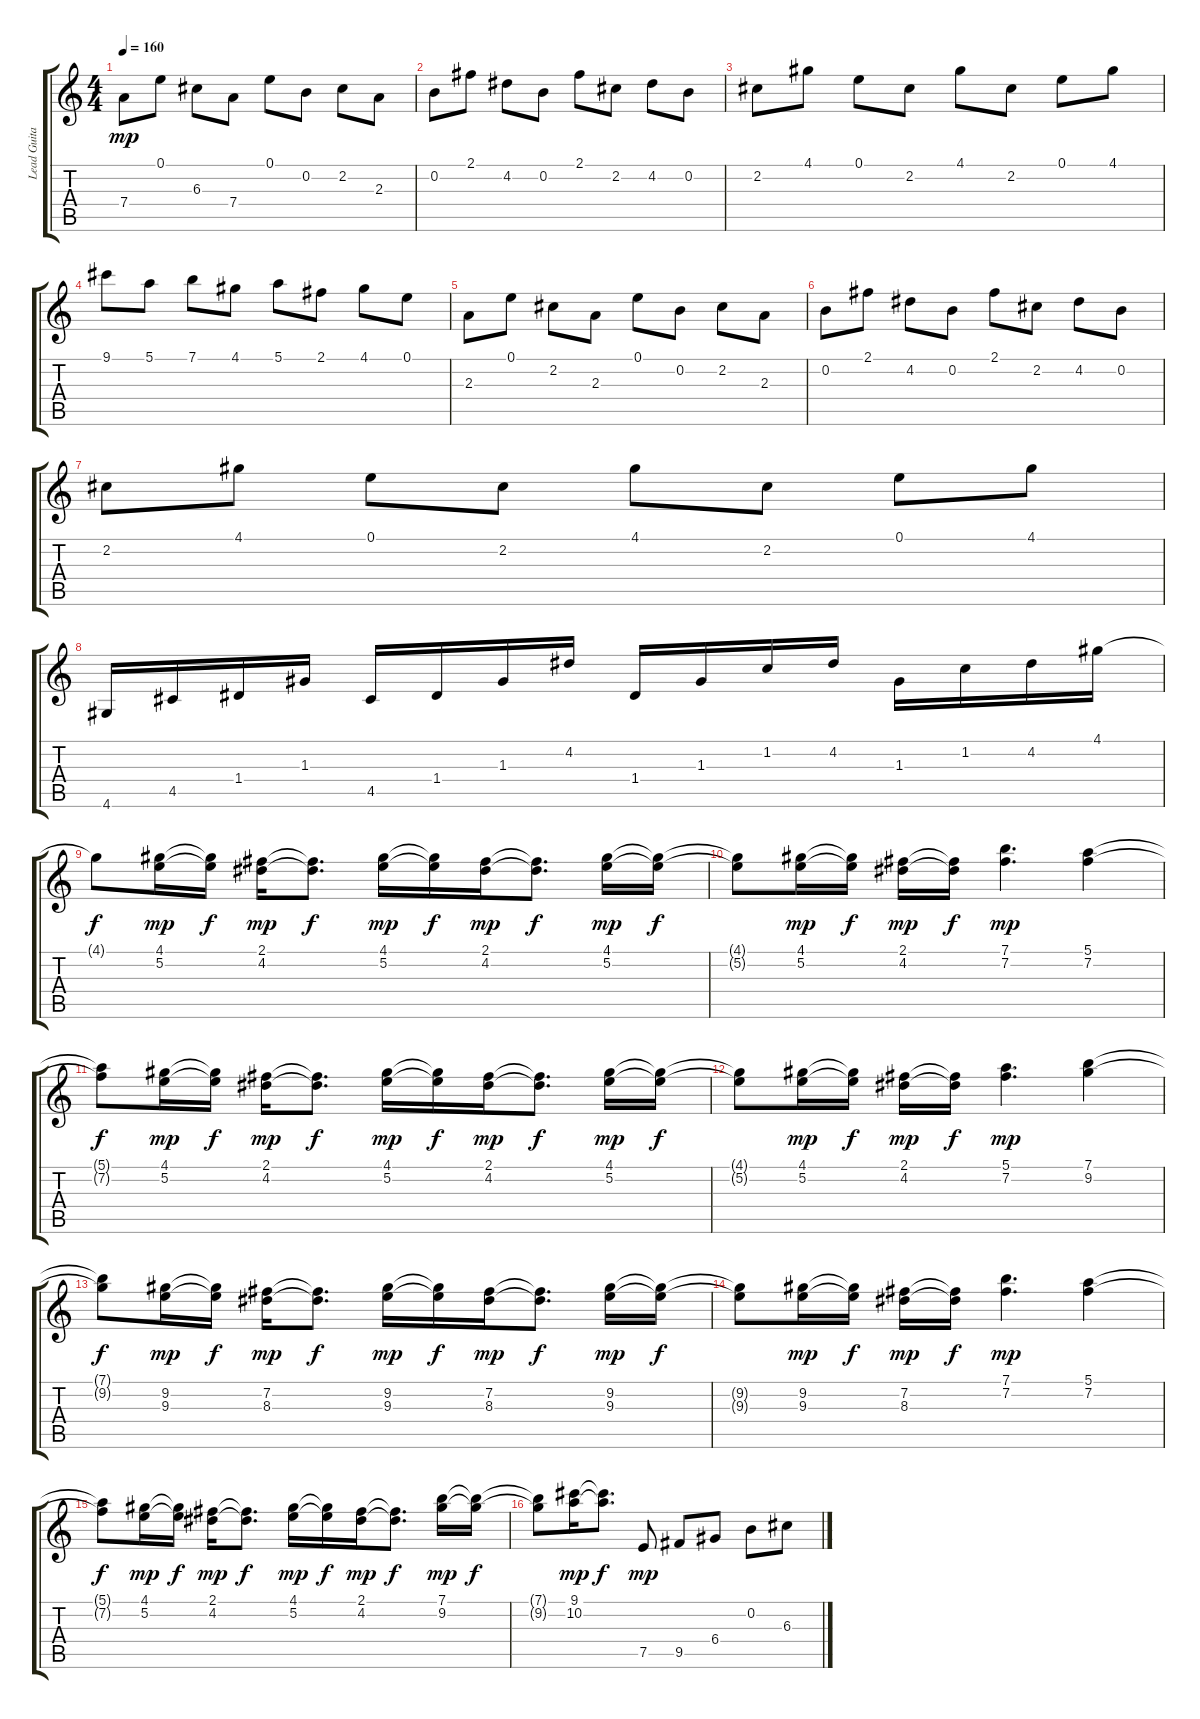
\track ("Lead Guitar" "Lead Guita") {instrument overdrivenguitar}
\staff {score tabs}
\tuning (E4 B3 G3 D3 A2 E2) {hide}
\ts (4 4)
\tempo 160
\clef g2
\ks c
7.4.8{dy mp} 0.1.8 6.3.8 7.4.8 0.1.8 0.2.8 2.2.8 2.3.8 |
0.2.8 2.1.8 4.2.8 0.2.8 2.1.8 2.2.8 4.2.8 0.2.8 |
2.2.8 4.1.8 0.1.8 2.2.8 4.1.8 2.2.8 0.1.8 4.1.8 |
9.1.8 5.1.8 7.1.8 4.1.8 5.1.8 2.1.8 4.1.8 0.1.8 |
2.3.8 0.1.8 2.2.8 2.3.8 0.1.8 0.2.8 2.2.8 2.3.8 |
0.2.8 2.1.8 4.2.8 0.2.8 2.1.8 2.2.8 4.2.8 0.2.8 |
2.2.8 4.1.8 0.1.8 2.2.8 4.1.8 2.2.8 0.1.8 4.1.8 |
4.6.16 4.5.16 1.4.16 1.3.16 4.5.16 1.4.16 1.3.16 4.2.16 1.4.16 1.3.16 1.2.16 4.2.16 1.3.16 1.2.16 4.2.16 4.1.16 |
4.1{t}.8{dy f} (4.1 5.2).16{dy mp volume 14} (4.1{t} 5.2{t}).16{dy f} (2.1 4.2).16{dy mp} (2.1{t} 4.2{t}).8{d dy f} (4.1 5.2).16{dy mp} (4.1{t} 5.2{t}).16{dy f} (2.1 4.2).16{dy mp} (2.1{t} 4.2{t}).8{d dy f} (4.1 5.2).16{dy mp} (4.1{t} 5.2{t}).16{dy f} |
(4.1{t} 5.2{t}).8 (4.1 5.2).16{dy mp} (4.1{t} 5.2{t}).16{dy f} (2.1 4.2).16{dy mp} (2.1{t} 4.2{t}).16{dy f} (7.1 7.2).4{d dy mp} (5.1 7.2).4 |
(5.1{t} 7.2{t}).8{dy f} (4.1 5.2).16{dy mp} (4.1{t} 5.2{t}).16{dy f} (2.1 4.2).16{dy mp} (2.1{t} 4.2{t}).8{d dy f} (4.1 5.2).16{dy mp} (4.1{t} 5.2{t}).16{dy f} (2.1 4.2).16{dy mp} (2.1{t} 4.2{t}).8{d dy f} (4.1 5.2).16{dy mp} (4.1{t} 5.2{t}).16{dy f} |
(4.1{t} 5.2{t}).8 (4.1 5.2).16{dy mp} (4.1{t} 5.2{t}).16{dy f} (2.1 4.2).16{dy mp} (2.1{t} 4.2{t}).16{dy f} (5.1 7.2).4{d dy mp} (7.1 9.2).4 |
(7.1{t} 9.2{t}).8{dy f} (9.2 9.3).16{dy mp} (9.2{t} 9.3{t}).16{dy f} (7.2 8.3).16{dy mp} (7.2{t} 8.3{t}).8{d dy f} (9.2 9.3).16{dy mp} (9.2{t} 9.3{t}).16{dy f} (7.2 8.3).16{dy mp} (7.2{t} 8.3{t}).8{d dy f} (9.2 9.3).16{dy mp} (9.2{t} 9.3{t}).16{dy f} |
(9.2{t} 9.3{t}).8 (9.2 9.3).16{dy mp} (9.2{t} 9.3{t}).16{dy f} (7.2 8.3).16{dy mp} (7.2{t} 8.3{t}).16{dy f} (7.1 7.2).4{d dy mp} (5.1 7.2).4 |
(5.1{t} 7.2{t}).8{dy f} (4.1 5.2).16{dy mp} (4.1{t} 5.2{t}).16{dy f} (2.1 4.2).16{dy mp} (2.1{t} 4.2{t}).8{d dy f} (4.1 5.2).16{dy mp} (4.1{t} 5.2{t}).16{dy f} (2.1 4.2).16{dy mp} (2.1{t} 4.2{t}).8{d dy f} (7.1 9.2).16{dy mp} (7.1{t} 9.2{t}).16{dy f} |
(7.1{t} 9.2{t}).8 (9.1 10.2).16{dy mp} (9.1{t} 10.2{t}).8{d dy f} 7.5.8{dy mp} 9.5.8 6.4.8 0.2.8 6.3.8
